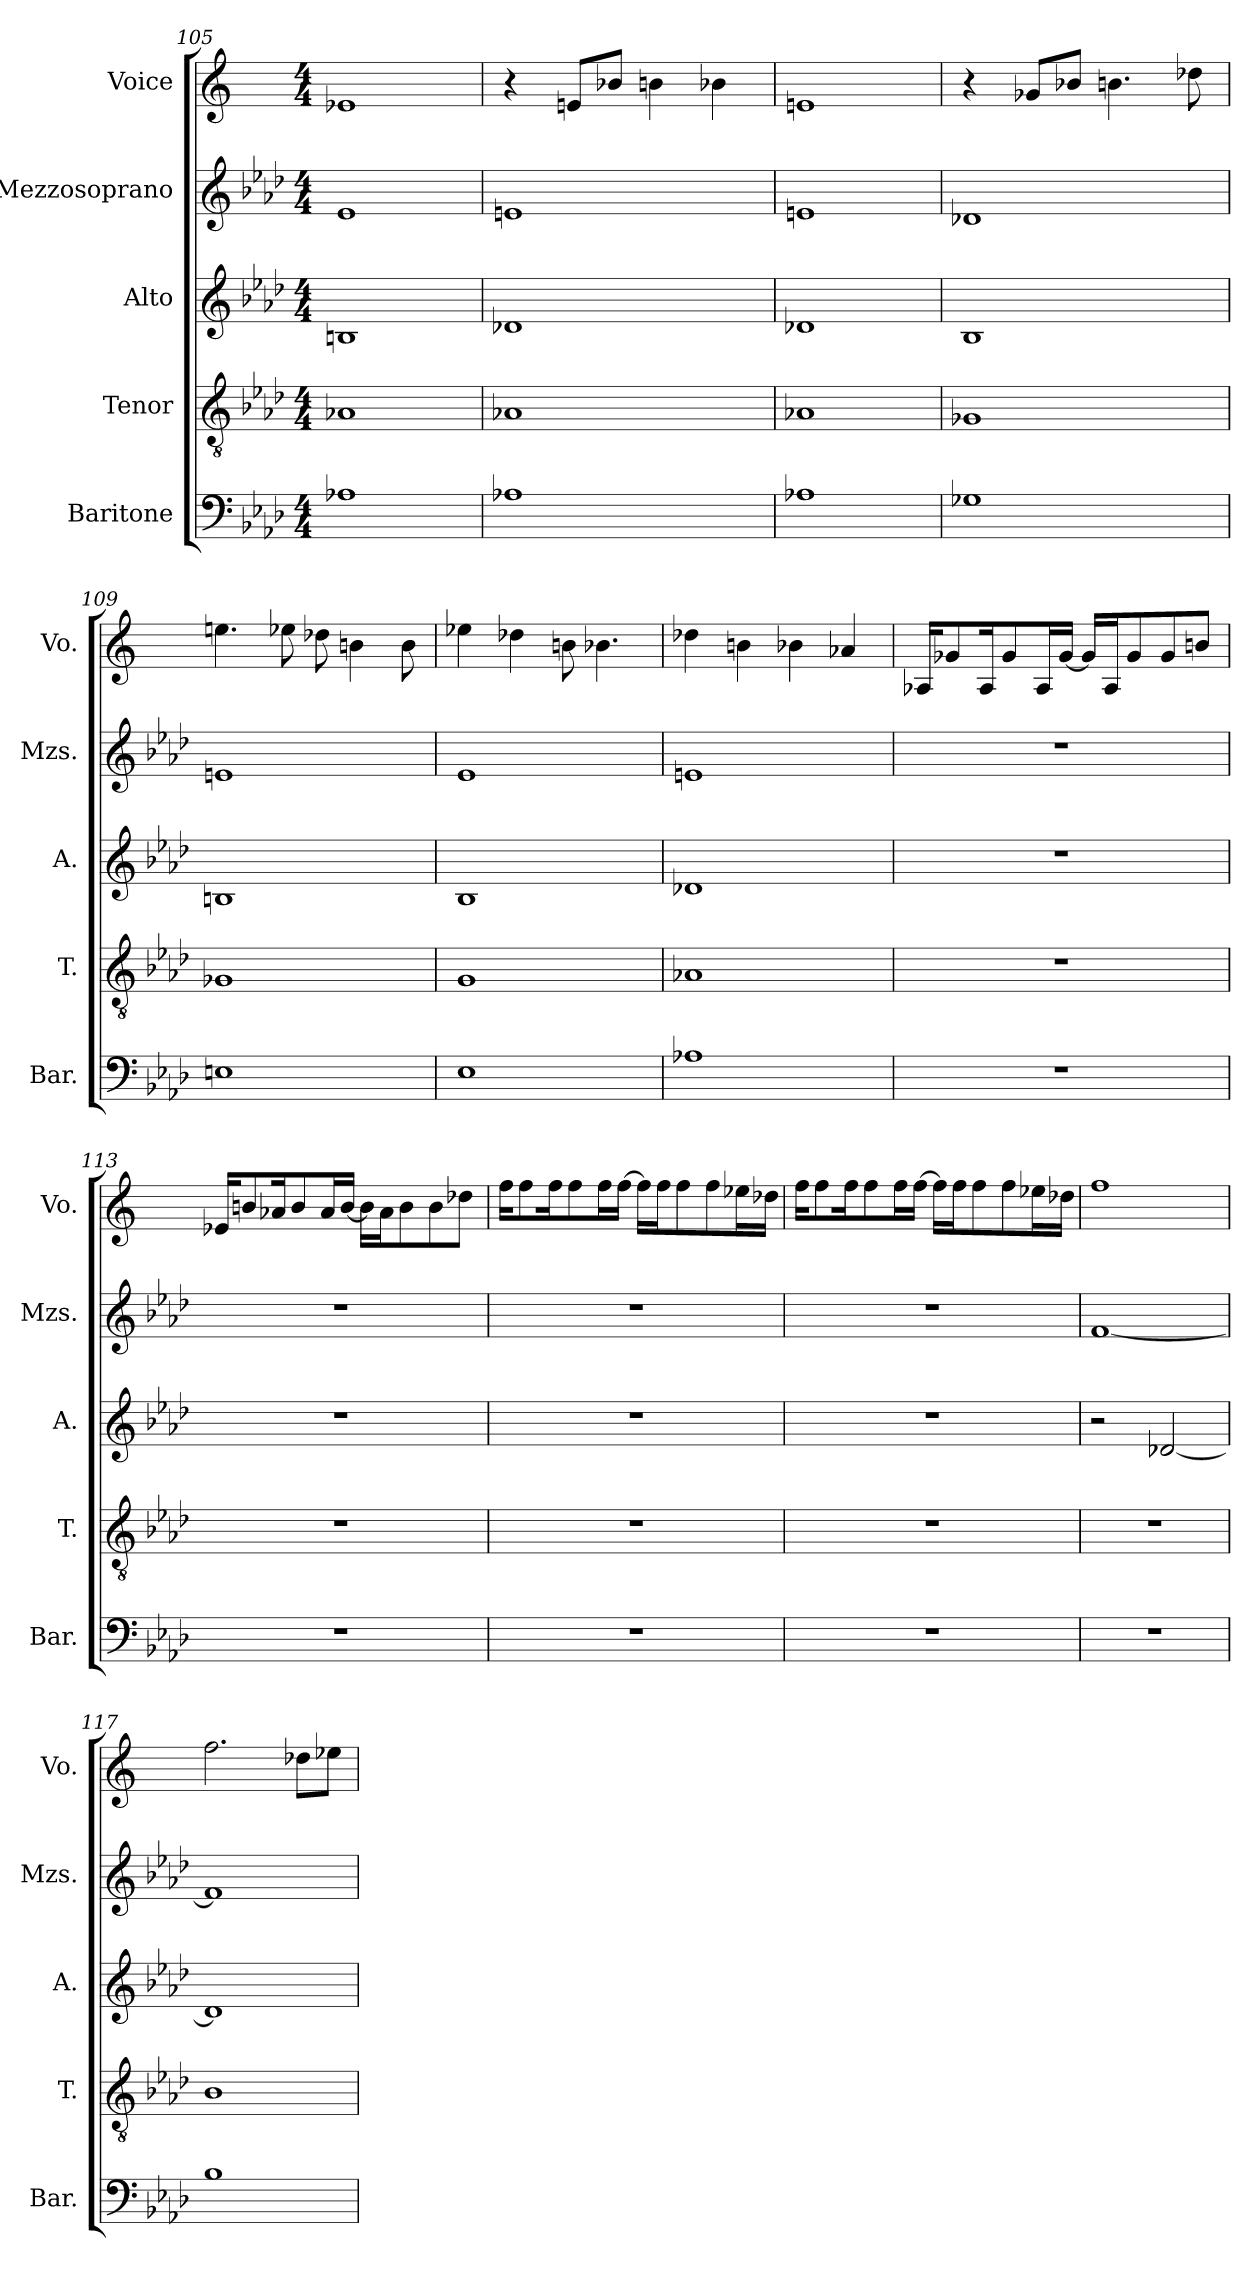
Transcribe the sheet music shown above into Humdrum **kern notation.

**kern	**kern	**kern	**kern	**kern
*part5	*part4	*part3	*part2	*part1
*staff5	*staff4	*staff3	*staff2	*staff1
*I"Baritone	*I"Tenor	*I"Alto	*I"Mezzosoprano	*I"Voice
*I'Bar.	*I'T.	*I'A.	*I'Mzs.	*I'Vo.
*clefF4	*clefGv2	*clefG2	*clefG2	*clefG2
*k[b-e-a-d-]	*k[b-e-a-d-]	*k[b-e-a-d-]	*k[b-e-a-d-]	*k[]
*A-:	*A-:	*A-:	*A-:	*C:
*M4/4	*M4/4	*M4/4	*M4/4	*M4/4
=105	=105	=105	=105	=105
1A-X	1A-X	1Bn	1e-	1e-
=106	=106	=106	=106	=106
1A-X	1A-X	1d-X	1en	4r
.	.	.	.	8en/L
.	.	.	.	8b-/J
.	.	.	.	4bn\
.	.	.	.	4b-X\
=107	=107	=107	=107	=107
1A-X	1A-X	1d-X	1en	1en
=108	=108	=108	=108	=108
1G-X	1G-X	1B-	1d-X	4r
.	.	.	.	8g-X/L
.	.	.	.	8b-/J
.	.	.	.	4.bn\
.	.	.	.	8dd-X\
=109	=109	=109	=109	=109
1En	1G-X	1Bn	1en	4.een\
.	.	.	.	8ee-X\
.	.	.	.	8dd-X\
.	.	.	.	4bn\
.	.	.	.	8b\
=110	=110	=110	=110	=110
1E-	1G	1B-	1e-	4ee-\
.	.	.	.	4dd-X\
.	.	.	.	8bn\
.	.	.	.	4.b-X\
!!LO:LB:g=z
=111	=111	=111	=111	=111
1A-X	1A-X	1d-X	1en	4dd-X\
.	.	.	.	4bn\
.	.	.	.	4b-X\
.	.	.	.	4a-/
=112	=112	=112	=112	=112
1r	1r	1r	1r	16A-/KL
.	.	.	.	8g-X/
.	.	.	.	16A-/K
.	.	.	.	8g-/
.	.	.	.	16A-/L
.	.	.	.	[16g-/JJ
.	.	.	.	16g-/LL]
.	.	.	.	16A-/J
.	.	.	.	8g-/
.	.	.	.	8g-/
.	.	.	.	8bn/J
=113	=113	=113	=113	=113
1r	1r	1r	1r	16e-/KL
.	.	.	.	8bn/
.	.	.	.	16a-/K
.	.	.	.	8b/
.	.	.	.	16a-/L
.	.	.	.	[16b/JJ
.	.	.	.	16b\LL]
.	.	.	.	16a-\J
.	.	.	.	8b\
.	.	.	.	8b\
.	.	.	.	8dd-X\J
=114	=114	=114	=114	=114
1r	1r	1r	1r	16ff\KL
.	.	.	.	8ff\
.	.	.	.	16ff\K
.	.	.	.	8ff\
.	.	.	.	16ff\L
.	.	.	.	[16ff\JJ
.	.	.	.	16ff\LL]
.	.	.	.	16ff\J
.	.	.	.	8ff\
.	.	.	.	8ff\
.	.	.	.	16ee-\L
.	.	.	.	16dd-X\JJ
!!LO:LB:g=z
=115	=115	=115	=115	=115
1r	1r	1r	1r	16ff\KL
.	.	.	.	8ff\
.	.	.	.	16ff\K
.	.	.	.	8ff\
.	.	.	.	16ff\L
.	.	.	.	[16ff\JJ
.	.	.	.	16ff\LL]
.	.	.	.	16ff\J
.	.	.	.	8ff\
.	.	.	.	8ff\
.	.	.	.	16ee-\L
.	.	.	.	16dd-X\JJ
=116	=116	=116	=116	=116
1r	1r	2r	[1f	1ff
.	.	[2d-X/	.	.
=117	=117	=117	=117	=117
1B-	1B-	1d-]	1f]	2.ff\
.	.	.	.	8dd-X\L
.	.	.	.	8ee-\J
=	=	=	=	=
*-	*-	*-	*-	*-
